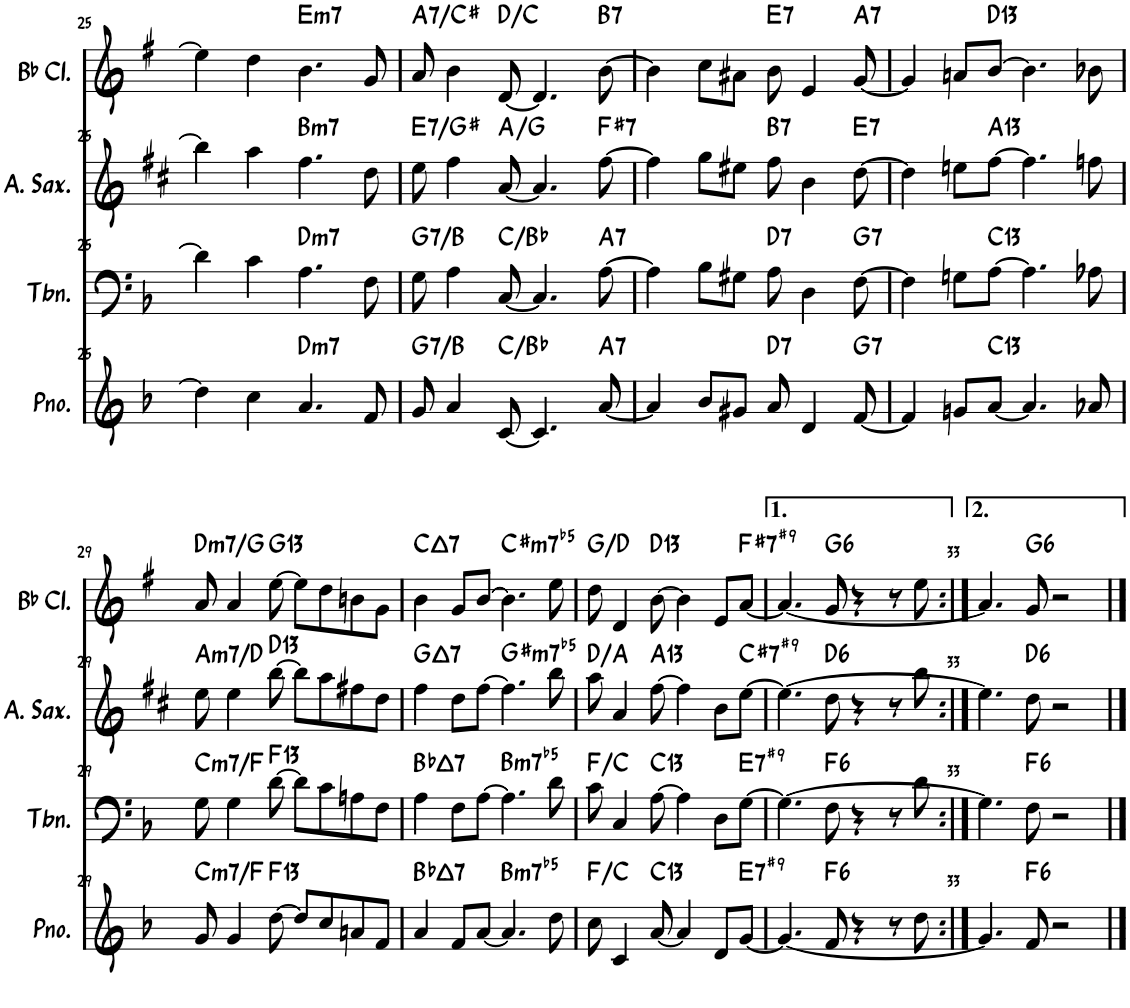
**kern	**harte	**kern	**harte	**kern	**harte	**kern	**harte
*part4	*part4	*part3	*part3	*part2	*part2	*part1	*part1
*staff4	*	*staff3	*	*staff2	*	*staff1	*
*I"钢琴	*	*I"长号	*	*I"中音萨克斯	*	*I"降B调单簧管	*
!!LO:PB:g=z
*clefG2	*	*clefF4	*	*clefG2	*	*clefG2	*
*	*	*	*	*Trd5c9	*	*Trd1c2	*
*k[b-]	*	*k[b-]	*	*k[f#c#]	*	*k[f#]	*
*M4/4	*	*M4/4	*	*M4/4	*	*M4/4	*
=25	=25	=25	=25	=25	=25	=25	=25
4dd\]	.	4d\]	.	4bb\]	.	4ee\]	.
4cc\	.	4c\	.	4aa\	.	4dd\	.
!	!LO:H:kt=m7	!	!LO:H:kt=m7	!	!LO:H:kt=m7	!	!LO:H:kt=m7
4.a/	D:min7	4.A\	D:min7	4.ff#\	B:min7	4.b\	E:min7
8f/	.	8F\	.	8dd\	.	8g/	.
=26	=26	=26	=26	=26	=26	=26	=26
!	!LO:H:kt=7	!	!LO:H:kt=7	!	!LO:H:kt=7	!	!LO:H:kt=7
8g/	G:7/3	8G\	G:7/3	8ee\	E:7/3	8a/	A:7/3
4a/	.	4A\	.	4ff#\	.	4b\	.
[8c/	C:maj/b7	[8C/	C:maj/b7	[8a/	A:maj/b7	[8d/	D:maj/b7
4.c/]	.	4.C/]	.	4.a/]	.	4.d/]	.
!	!LO:H:kt=7	!	!LO:H:kt=7	!	!LO:H:kt=7	!	!LO:H:kt=7
[8a/	A:7	[8A\	A:7	[8ff#\	F#:7	[8b\	B:7
=27	=27	=27	=27	=27	=27	=27	=27
4a/]	.	4A\]	.	4ff#\]	.	4b\]	.
8b-/L	.	8B-\L	.	8gg\L	.	8cc\L	.
8g#X/J	.	8G#X\J	.	8ee#X\J	.	8a#X\J	.
!	!LO:H:kt=7	!	!LO:H:kt=7	!	!LO:H:kt=7	!	!LO:H:kt=7
8a/	D:7	8A\	D:7	8ff#\	B:7	8b\	E:7
4d/	.	4D\	.	4b\	.	4e/	.
!	!LO:H:kt=7	!	!LO:H:kt=7	!	!LO:H:kt=7	!	!LO:H:kt=7
[8f/	G:7	[8F\	G:7	[8dd\	E:7	[8g/	A:7
=28	=28	=28	=28	=28	=28	=28	=28
4f/]	.	4F\]	.	4dd\]	.	4g/]	.
8gn/L	.	8Gn\L	.	8een\L	.	8an/L	.
!	!LO:H:kt=13	!	!LO:H:kt=13	!	!LO:H:kt=13	!	!LO:H:kt=13
[8a/J	C:9(11,13)	[8A\J	C:9(11,13)	[8ff#\J	A:9(11,13)	[8b/J	D:9(11,13)
4.a/]	.	4.A\]	.	4.ff#\]	.	4.b\]	.
8a-X/	.	8A-X\	.	8ffn\	.	8b-X\	.
!!LO:LB:g=z
=29	=29	=29	=29	=29	=29	=29	=29
!	!LO:H:kt=m7	!	!LO:H:kt=m7	!	!LO:H:kt=m7	!	!LO:H:kt=m7
8g/	C:min7/4	8G\	C:min7/4	8ee\	A:min7/4	8a/	D:min7/4
4g/	.	4G\	.	4ee\	.	4a/	.
!	!LO:H:kt=13	!	!LO:H:kt=13	!	!LO:H:kt=13	!	!LO:H:kt=13
[8dd\	F:9(11,13)	[8d\	F:9(11,13)	[8bb\	D:9(11,13)	[8ee\	G:9(11,13)
8dd/L]	.	8d\L]	.	8bb\L]	.	8ee\L]	.
8cc/	.	8c\	.	8aa\	.	8dd\	.
8an/	.	8An\	.	8ff#X\	.	8bn\	.
8f/J	.	8F\J	.	8dd\J	.	8g\J	.
=30	=30	=30	=30	=30	=30	=30	=30
!	!LO:H:kt=7	!	!LO:H:kt=7	!	!LO:H:kt=7	!	!LO:H:kt=7
4a/	Bb:maj7	4A\	Bb:maj7	4ff#\	G:maj7	4b\	C:maj7
8f/L	.	8F\L	.	8dd\L	.	8g/L	.
[8a/J	.	[8A\J	.	[8ff#\J	.	[8b/J	.
!	!LO:H:kt=m7b5	!	!LO:H:kt=m7b5	!	!LO:H:kt=m7b5	!	!LO:H:kt=m7b5
4.a/]	B:hdim7	4.A\]	B:hdim7	4.ff#\]	G#:hdim7	4.b\]	C#:hdim7
8dd\	.	8d\	.	8bb\	.	8ee\	.
=31	=31	=31	=31	=31	=31	=31	=31
8cc\	F:maj/5	8c\	F:maj/5	8aa\	D:maj/5	8dd\	G:maj/5
4c/	.	4C/	.	4a/	.	4d/	.
!	!LO:H:kt=13	!	!LO:H:kt=13	!	!LO:H:kt=13	!	!LO:H:kt=13
[8a/	C:9(11,13)	[8A\	C:9(11,13)	[8ff#\	A:9(11,13)	[8b\	D:9(11,13)
4a/]	.	4A\]	.	4ff#\]	.	4b\]	.
8d/L	.	8D\L	.	8b\L	.	8e/L	.
!	!LO:H:kt=7	!	!LO:H:kt=7	!	!LO:H:kt=7	!	!LO:H:kt=7
[8g/J	E:7(#9)	[8G\J	E:7(#9)	[8ee\J	C#:7(#9)	[8a/J	F#:7(#9)
=32	=32	=32	=32	=32	=32	=32	=32
4.g/_	.	4.G\_	.	4.ee\_	.	4.a/_	.
!	!LO:H:kt=6	!	!LO:H:kt=6	!	!LO:H:kt=6	!	!LO:H:kt=6
8f/	F:maj6	8F\	F:maj6	8dd\	D:maj6	8g/	G:maj6
4r	.	4r	.	4r	.	4r	.
8r	.	8r	.	8r	.	8r	.
8dd\	.	8d\	.	8bb\	.	8ee\	.
=33:|!	=33:|!	=33:|!	=33:|!	=33:|!	=33:|!	=33:|!	=33:|!
4.g/]	.	4.G\]	.	4.ee\]	.	4.a/]	.
!	!LO:H:kt=6	!	!LO:H:kt=6	!	!LO:H:kt=6	!	!LO:H:kt=6
8f/	F:maj6	8F\	F:maj6	8dd\	D:maj6	8g/	G:maj6
2r	.	2r	.	2r	.	2r	.
==	==	==	==	==	==	==	==
*-	*-	*-	*-	*-	*-	*-	*-
